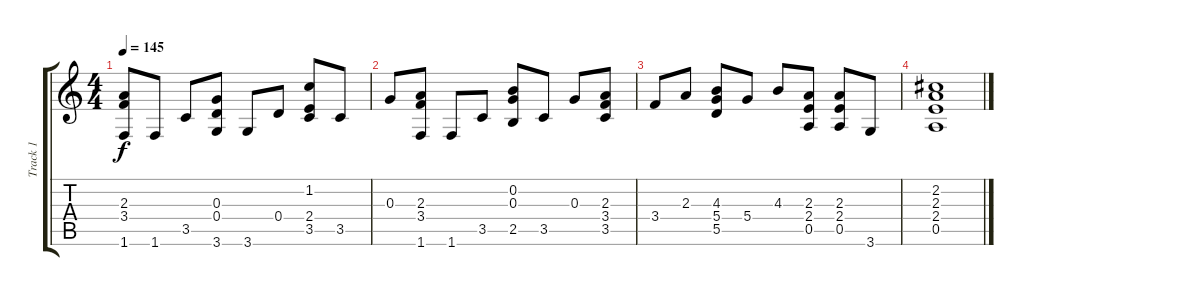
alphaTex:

\track ("Track 1" "Track 1") {instrument overdrivenguitar}
\staff {score tabs}
\tuning (E4 B3 G3 D3 A2 E2) {hide}
\ts (4 4)
\tempo 145
\clef g2
\ks c
(2.3 3.4 1.6).8{dy f} 1.6.8 3.5.8 (0.3 0.4 3.6).8 3.6.8 0.4.8 (1.2 2.4 3.5).8 3.5.8 |
0.3.8 (2.3 3.4 1.6).8 1.6.8 3.5.8 (0.2 0.3 2.5).8 3.5.8 0.3.8 (2.3 3.4 3.5).8 |
3.4.8 2.3.8 (4.3 5.4 5.5).8 5.4.8 4.3.8 (2.3 2.4 0.5).8 (2.3 2.4 0.5).8 3.6.8 |
(2.2 2.3 2.4 0.5).1
